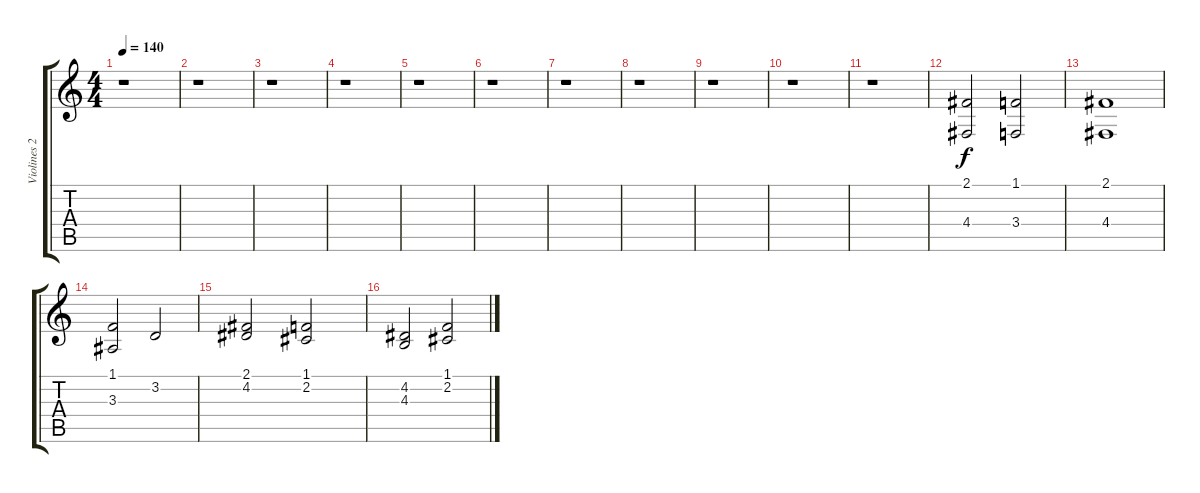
\track ("Violines 2" "Violines 2") {instrument stringensemble2}
\staff {score tabs}
\tuning (E4 B3 G3 D3 A2 E2) {hide}
\ts (4 4)
\tempo 140
\clef g2
\ks c
r.1{dy f} |
r.1 |
r.1 |
r.1 |
r.1 |
r.1 |
r.1 |
r.1 |
r.1 |
r.1 |
r.1 |
(2.1 4.4).2 (1.1 3.4).2 |
(2.1 4.4).1 |
(1.1 3.3).2 3.2.2 |
(2.1 4.2).2 (1.1 2.2).2 |
(4.2 4.3).2 (1.1 2.2).2
